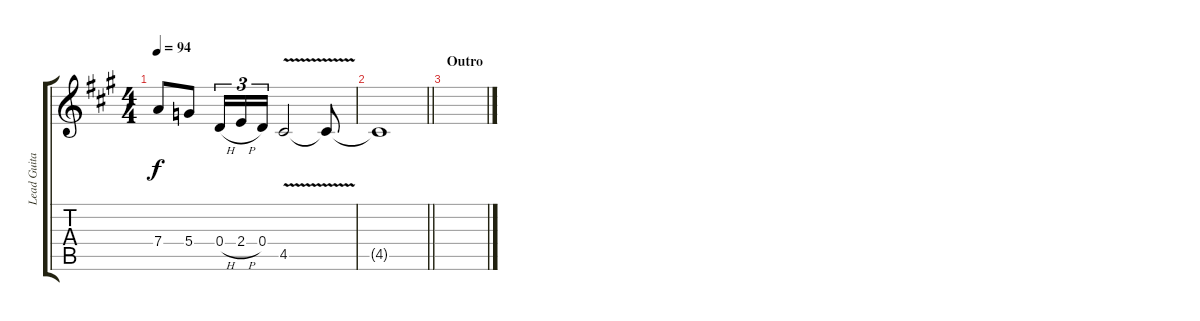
\track ("Lead Guitar" "Lead Guita") {instrument overdrivenguitar}
\staff {score tabs}
\tuning (E4 B3 G3 D3 A2 E2) {hide}
\ts (4 4)
\tempo 94
\clef g2
\ks a
7.4{t}.8{dy f} 5.4.8 0.4{h}.16{tu (3 2)} 2.4{h}.16{tu (3 2) beam merge} 0.4.16{tu (3 2)} 4.5{v}.2{volume 3 instrument overdrivenguitar} 4.5{t}.8 |
\barLineRight lightlight
4.5{t}.1 |
\section ("" "Outro")
